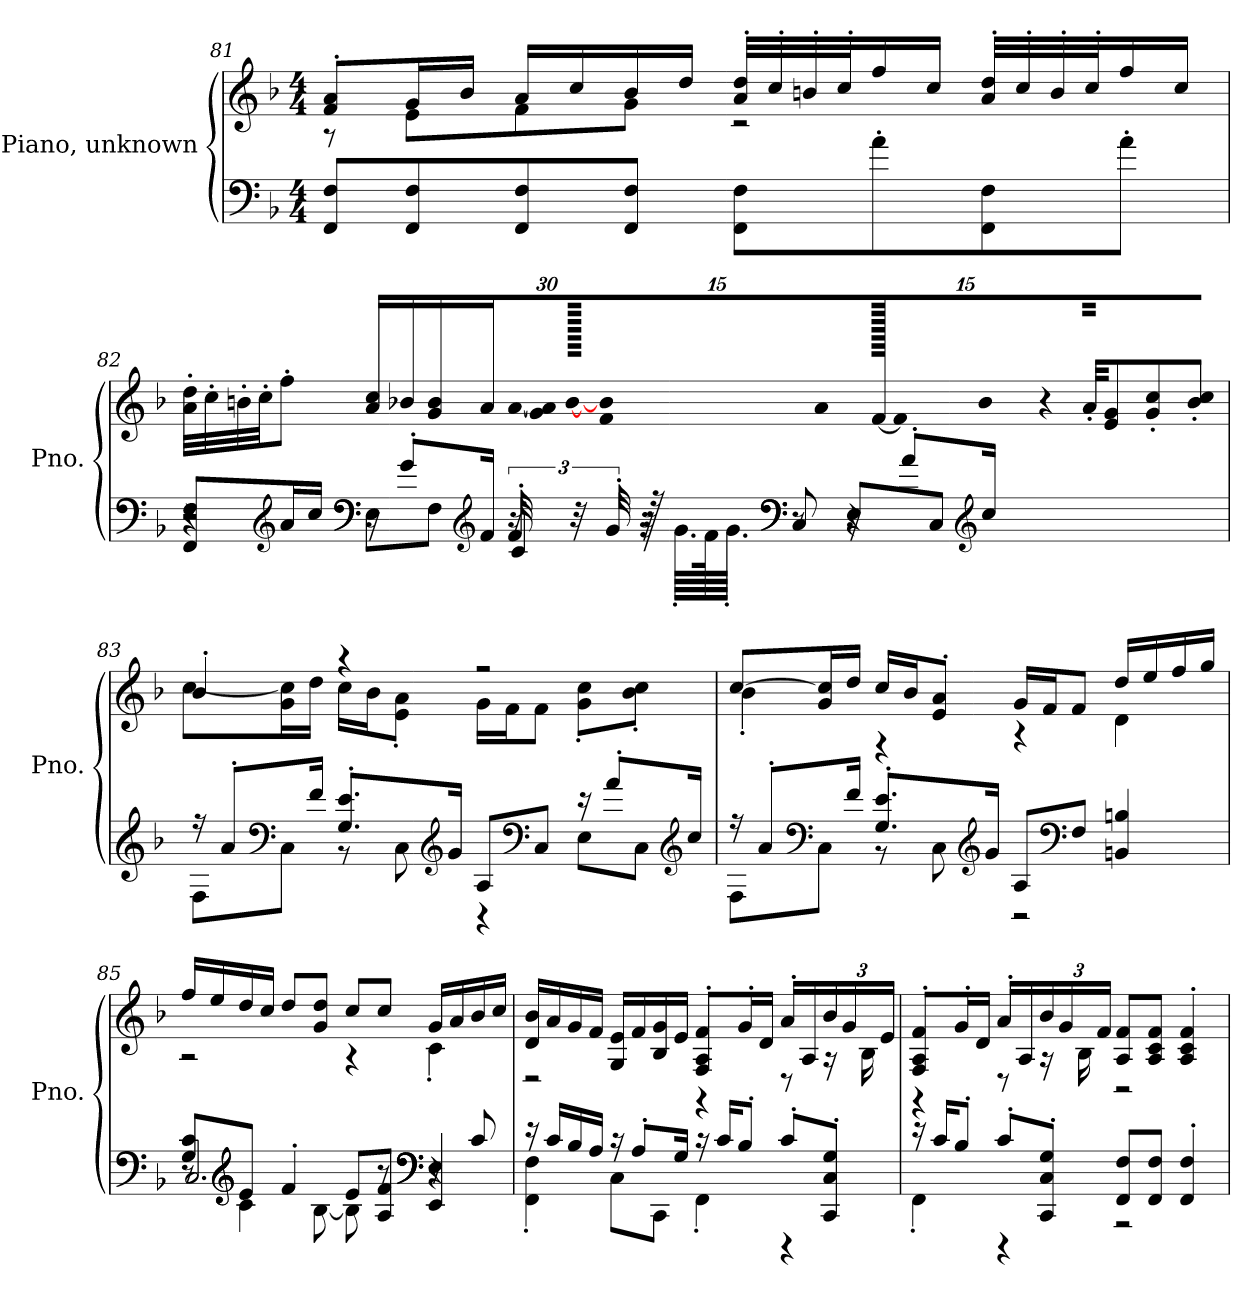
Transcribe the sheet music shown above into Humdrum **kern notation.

**kern	**kern
*part1	*part1
*staff2	*staff1
*I"Piano, unknown	*
*I'Pno.	*
*clefF4	*clefG2
*k[b-]	*k[b-]
*M4/4	*M4/4
=81	=81
*	*^
8FF/ 8F/L	8f/' 8a/'L	8r
8FF/ 8F/	16g/L	8e\L
.	16b-/JJ	.
8FF/ 8F/	16a/LL	8f\
.	16cc/	.
8FF/ 8F/J	16b-/	8g\J
.	16dd/JJ	.
8FF\ 8F\L	32a/' 32dd/'LLL	2r
.	32cc'/	.
.	32bn'/	.
.	32cc'/J	.
8a'\	16ff/	.
.	16cc/JJ	.
8FF\ 8F\	32a/' 32dd/'LLL	.
.	32cc'/	.
.	32b'/	.
.	32cc'/J	.
8a'\J	16ff/	.
.	16cc/JJ	.
*	*v	*v
!!LO:PB:g=z
=82	=82
*^	*
*	*^	*
8FF/ 8F/L	4r	2r	32a\' 32dd\'LLL
.	.	.	32cc'\
.	.	.	32bn'\
.	.	.	32cc'\JJ
*clefG2	*	*	*
16a/L	.	.	8ff'\J
16cc/JJ	.	.	.
*clefF4	*	*	*
16r	8E\L	.	16a/ 16cc/LL
8g'/L	.	.	16b-X/
.	8F\J	.	16g/ 16b-/
*clefG2	*	*	*
16f/Jk	.	.	16a/
*	*	*	*Xbrackettup
!	!	!	!LO:N:vis=256
48f'/	16r	4c'/	[1920%17a/LLL
!	!	!	!LO:N:vis=256
.	.	.	1920%17g/ 1920%17a/]J
!	!	!	!LO:N:vis=64
.	.	.	[960%17b-/
48r	.	.	.
.	.	.	1920ryy
!	!	!	!LO:N:vis=256
.	.	.	1920%17f/ 1920%17b-/]K
48g'/	.	.	.
!	!	!	!LO:N:vis=64
.	.	.	960%17a/
16r	128r	.	[1920f/
.	.	.	1920%19f/]
.	64.g'\LLLL	.	.
.	.	.	96b-/JJJJ
.	.	.	96r
.	128f\K	.	32a'/KKL
.	64.g'\JJJJ	.	.
*clefF4	*	*	*
8C/	8r	.	8e/ 8g/
16r	4r	8E/L	8g/' 8cc/'
8a'/L	.	.	.
.	.	8C/J	8b-/' 8cc/'J
*clefG2	*	*	*
16cc/Jk	.	.	.
*	*v	*v	*
!!LO:LB:g=z
=83	=83	=83
*	*	*^
16r	8F\L	4b-'/	[8cc\L
8a'/L	.	.	.
*clefF4	*	*	*
.	8C\J	.	16g\ 16cc\]L
16f/Jk	.	.	16dd\JJ
8.G/' 8.e/'L	8r	4r	16cc\LL
.	.	.	16b-\J
.	8C\	.	8e\' 8a\'J
*clefG2	*	*	*
16g/Jk	.	.	.
8A/L	4r	2r	16g\LL
.	.	.	16f\J
*clefF4	*	*	*
8C/J	.	.	8f\J
16r	8E\L	.	8g\' 8cc\'L
8a'/L	.	.	.
.	8C\J	.	8b-\' 8cc\'J
*clefG2	*	*	*
16cc/Jk	.	.	.
=84	=84	=84	=84
16r	8F\L	[8cc/L	4b-'\
8a'/L	.	.	.
*clefF4	*	*	*
.	8C\J	16g/ 16cc/]L	.
16f/Jk	.	16dd/JJ	.
8.G/' 8.e/'L	8r	16cc/LL	4r
.	.	16b-/J	.
.	8C\	8e/' 8a/'J	.
*clefG2	*	*	*
16g/Jk	.	.	.
8A/L	2r	16g/LL	4r
.	.	16f/J	.
*clefF4	*	*	*
8F/J	.	8f/J	.
4BBn/ 4Bn/	.	16dd/LL	4d\
.	.	16ee/	.
.	.	16ff/	.
.	.	16gg/JJ	.
!!LO:LB:g=z	!!
=85	=85	=85	=85
*	*^	*	*
8G/ 8c/L	8r	2.C/	16ff/LL	2r
.	.	.	16ee/	.
*clefG2	*	*	*	*
8e/J	4c\	.	16dd/	.
.	.	.	16cc/JJ	.
4f'/	.	.	8dd/L	.
.	[8B-\	.	8g/ 8dd/J	.
8e/L	8B-\]	.	8cc/L	4r
8A/ 8f/J	8r	.	8cc/J	.
*clefF4	*	*	*	*
8r	4r	4EE/ 4E/	16g/LL	4c'\
.	.	.	16a/	.
8c/	.	.	16b-/	.
.	.	.	16cc/JJ	.
*	*v	*v	*	*
=86	=86	=86	=86
16r	4FF\' 4F\'	16d/ 16b-/LL	2r
16c/LL	.	16a/	.
16B-/	.	16g/	.
16A/JJ	.	16f/JJ	.
16r	8C\L	16G/ 16e/LL	.
8A'/L	.	16f/	.
.	8CC\J	16B-/ 16g/	.
16G/Jk	.	16e/JJ	.
16r	4FF'\	8F/' 8A/' 8f/'L	4r
16c/KL	.	.	.
8B-'/J	.	16g'/L	.
.	.	16d/JJ	.
8c'/L	4r	16a'/LL	8r
.	.	16A/	.
8CC/' 8C/' 8G/'J	.	24b-/	16r
.	.	24g/	.
.	.	.	16B-\
.	.	24e/JJ	.
!!LO:LB:g=z	!!
=87	=87	=87	=87
16r	4FF'\	8F/' 8A/' 8f/'L	4r
16c/KL	.	.	.
8B-'/J	.	16g'/L	.
.	.	16d/JJ	.
8c'/L	4r	16a'/LL	8r
.	.	16A/	.
8CC/' 8C/' 8G/'J	.	24b-/	16r
.	.	24g/	.
.	.	.	16B-\
.	.	24f/JJ	.
8FF/ 8F/L	2r	8A/ 8f/L	2r
8FF/ 8F/J	.	8A/ 8c/ 8f/J	.
4FF/' 4F/'	.	4A/' 4c/' 4f/'	.
*v	*v	*	*
*	*v	*v
=	=
*-	*-
